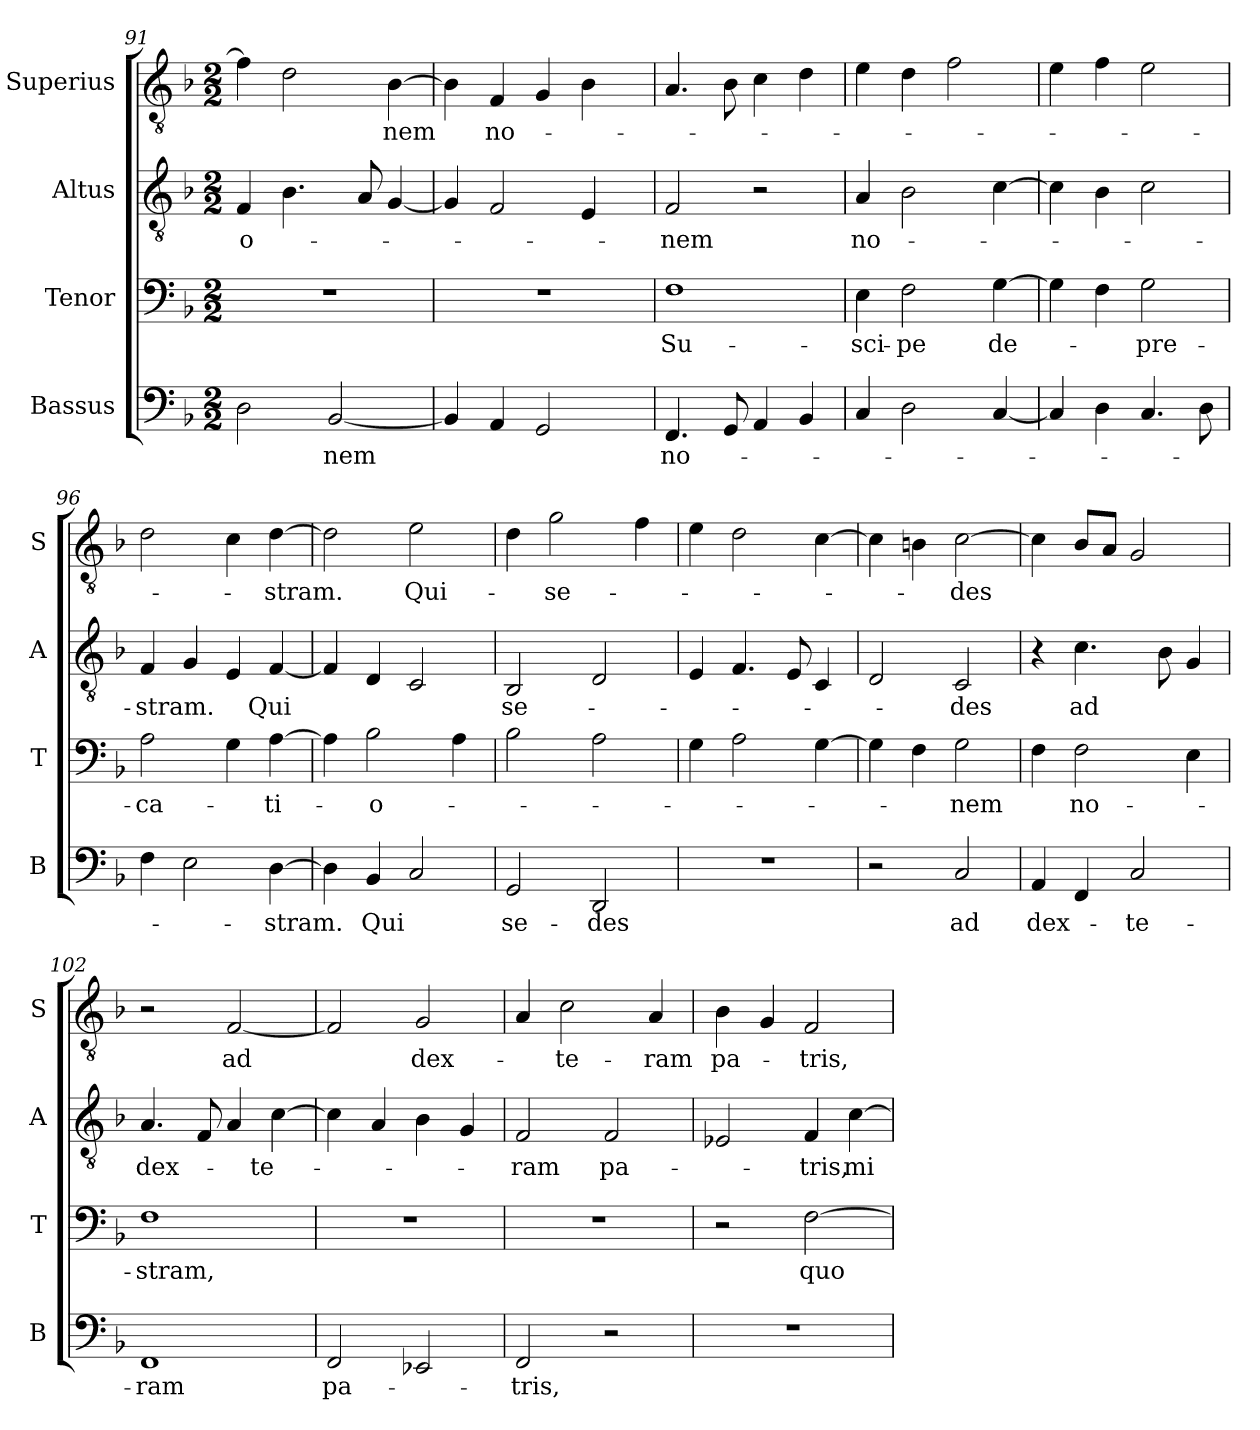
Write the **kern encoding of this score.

**kern	**text	**kern	**text	**kern	**text	**kern	**text
*part4	*part4	*part3	*part3	*part2	*part2	*part1	*part1
*staff4	*staff4	*staff3	*staff3	*staff2	*staff2	*staff1	*staff1
*I"Bassus	*	*I"Tenor	*	*I"Altus	*	*I"Superius	*
*I'B	*	*I'T	*	*I'A	*	*I'S	*
*clefF4	*	*clefF4	*	*clefGv2	*	*clefGv2	*
*k[b-]	*	*k[b-]	*	*k[b-]	*	*k[b-]	*
*d:	*	*d:	*	*d:	*	*d:	*
*M2/2	*	*M2/2	*	*M2/2	*	*M2/2	*
=91	=91	=91	=91	=91	=91	=91	=91
2D	.	1r	.	4F	o-	4f]	.
.	.	.	.	4.B-	.	2d	.
[2BB-	-nem	.	.	.	.	.	.
.	.	.	.	8A	.	.	.
.	.	.	.	[4G	.	[4B-	-nem
=92	=92	=92	=92	=92	=92	=92	=92
4BB-]	.	1r	.	4G]	.	4B-]	.
4AA	.	.	.	2F	.	4F	no-
2GG	.	.	.	.	.	4G	.
.	.	.	.	4E	.	4B-	.
=93	=93	=93	=93	=93	=93	=93	=93
4.FF	no-	1F	Su-	2F	-nem	4.A	.
8GG	.	.	.	.	.	8B-	.
4AA	.	.	.	2r	.	4c	.
4BB-	.	.	.	.	.	4d	.
=94	=94	=94	=94	=94	=94	=94	=94
4C	.	4E	-sci-	4A	no-	4e	.
2D	.	2F	-pe	2B-	.	4d	.
.	.	.	.	.	.	2f	.
[4C	.	[4G	de-	[4c	.	.	.
=95	=95	=95	=95	=95	=95	=95	=95
4C]	.	4G]	.	4c]	.	4e	.
4D	.	4F	.	4B-	.	4f	.
4.C	.	2G	-pre-	2c	.	2e	.
8D	.	.	.	.	.	.	.
=96	=96	=96	=96	=96	=96	=96	=96
4F	.	2A	-ca-	4F	-stram.	2d	.
2E	.	.	.	4G	.	.	.
.	.	4G	.	4E	.	4c	.
[4D	-stram.	[4A	-ti-	[4F	Qui	[4d	-stram.
=97	=97	=97	=97	=97	=97	=97	=97
4D]	.	4A]	.	4F]	.	2d]	.
4BB-	Qui	2B-	-o-	4D	.	.	.
2C	.	.	.	2C	.	2e	Qui-
.	.	4A	.	.	.	.	.
=98	=98	=98	=98	=98	=98	=98	=98
2GG	se-	2B-	.	2BB-	se-	4d	.
.	.	.	.	.	.	2g	-se-
2DD	-des	2A	.	2D	.	.	.
.	.	.	.	.	.	4f	.
=99	=99	=99	=99	=99	=99	=99	=99
1r	.	4G	.	4E	.	4e	.
.	.	2A	.	4.F	.	2d	.
.	.	.	.	8E	.	.	.
.	.	[4G	.	4C	.	[4c	.
=100	=100	=100	=100	=100	=100	=100	=100
2r	.	4G]	.	2D	.	4c]	.
.	.	4F	.	.	.	4Bn	.
2C	ad	2G	-nem	2C	-des	[2c	-des
=101	=101	=101	=101	=101	=101	=101	=101
4AA	dex-	4F	.	4r	.	4c]	.
4FF	.	2F	no-	4.c	ad	8B-L	.
.	.	.	.	.	.	8AJ	.
2C	-te-	.	.	.	.	2G	.
.	.	.	.	8B-	.	.	.
.	.	4E	.	4G	.	.	.
=102	=102	=102	=102	=102	=102	=102	=102
1FF	-ram	1F	-stram,	4.A	dex-	2r	.
.	.	.	.	8F	.	.	.
.	.	.	.	4A	.	[2F	ad
.	.	.	.	[4c	-te-	.	.
=103	=103	=103	=103	=103	=103	=103	=103
2FF	pa-	1r	.	4c]	.	2F]	.
.	.	.	.	4A	.	.	.
2EE-X	.	.	.	4B-	.	2G	dex-
.	.	.	.	4G	.	.	.
=104	=104	=104	=104	=104	=104	=104	=104
2FF	-tris,	1r	.	2F	-ram	4A	.
.	.	.	.	.	.	2c	-te-
2r	.	.	.	2F	pa-	.	.
.	.	.	.	.	.	4A	-ram
=105	=105	=105	=105	=105	=105	=105	=105
1r	.	2r	.	2E-X	.	4B-	pa-
.	.	.	.	.	.	4G	.
.	.	[2F	quo-	4F	-tris,	2F	-tris,
.	.	.	.	[4c	mi-	.	.
=	=	=	=	=	=	=	=
*-	*-	*-	*-	*-	*-	*-	*-
